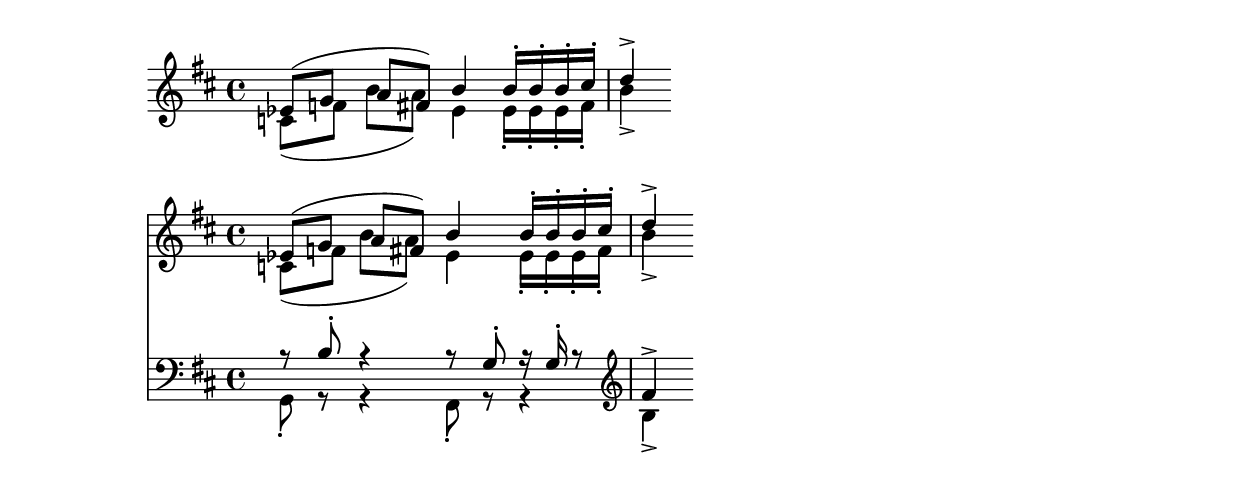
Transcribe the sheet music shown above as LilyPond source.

%% http://lsr.dsi.unimi.it/LSR/Item?id=108

topVoice =  \relative c' {
  \key d\major
  es8([ g] a[ fis])
  b4
  b16[-. b-. b-. cis-.]
  d4->
}

botVoice =  \relative c' {
  \key d\major
  c8[( f] b[ a)]
  es4
  es16[-. es-. es-. fis-.]
  b4->
}

hoom =  \relative c {
  \key d \major
  \clef bass
  g8-. r
  r4
  fis8-.
  r8
  r4
  b'4->
}

pah =  \relative c' {
  r8 b-.
  r4
  r8 g8-.
  r16 g-. r8
  \clef treble
  fis'4->
}


\score {
  \context Staff << \topVoice \\ \botVoice >>
}


\score {
  << 
    \new Staff << \topVoice \\ \botVoice >>
    \new Staff << \pah \\ \hoom >>
  >>
}

